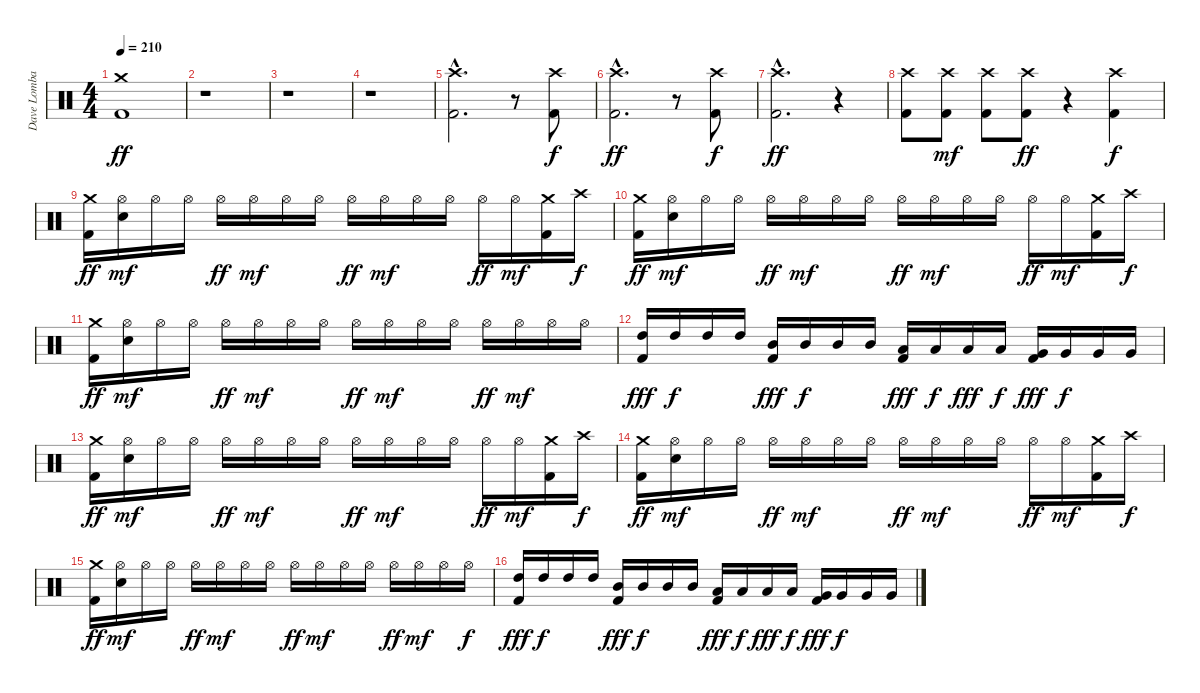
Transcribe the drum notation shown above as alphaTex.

\track ("Dave Lombardo" "Dave Lomba") {instrument percussion}
\staff {score}
\articulation defaults
\ts (4 4)
\tempo 210
\clef neutral
\ks c
("Kick (hit) 2" "Crash medium (hit)").1{dy ff} |
r.1 |
r.1 |
r.1 |
("Kick (hit) 2"{hac} "Crash high (hit)"{hac}).2{d} r.8 ("Crash high (hit)" "Kick (hit) 2").8{dy f} |
("Kick (hit) 2"{hac} "Crash high (hit)"{hac}).2{d dy ff} r.8 ("Crash high (hit)" "Kick (hit) 2").8{dy f} |
("Kick (hit) 2"{hac} "Crash high (hit)"{hac}).2{d dy ff} r.4 |
("Kick (hit) 2" "Crash high (hit)").8 ("Kick (hit) 2" "Crash high (hit)").8{dy mf} ("Kick (hit) 2" "Crash high (hit)").8 ("Kick (hit) 2" "Crash high (hit)").8{dy ff} r.4 ("Crash high (hit)" "Kick (hit) 2").4{dy f} |
("Kick (hit) 2" "Crash medium (hit)").16{dy ff} ("Hi-Hat (open)" "Snare (hit)"{x}).16{dy mf} "Hi-Hat (open)".16 "Hi-Hat (open)".16 "Hi-Hat (open)".16{dy ff} "Hi-Hat (open)".16{dy mf} "Hi-Hat (open)".16 "Hi-Hat (open)".16 "Hi-Hat (open)".16{dy ff} "Hi-Hat (open)".16{dy mf} "Hi-Hat (open)".16 "Hi-Hat (open)".16 "Hi-Hat (open)".16{dy ff} "Hi-Hat (open)".16{dy mf} ("Kick (hit) 2" "Crash medium (hit)").16 "Crash high (hit)"{x}.16{dy f} |
("Kick (hit) 2" "Crash medium (hit)").16{dy ff} ("Hi-Hat (open)" "Snare (hit)"{x}).16{dy mf} "Hi-Hat (open)".16 "Hi-Hat (open)".16 "Hi-Hat (open)".16{dy ff} "Hi-Hat (open)".16{dy mf} "Hi-Hat (open)".16 "Hi-Hat (open)".16 "Hi-Hat (open)".16{dy ff} "Hi-Hat (open)".16{dy mf} "Hi-Hat (open)".16 "Hi-Hat (open)".16 "Hi-Hat (open)".16{dy ff} "Hi-Hat (open)".16{dy mf} ("Kick (hit) 2" "Crash medium (hit)").16 "Crash high (hit)"{x}.16{dy f} |
("Kick (hit) 2" "Crash medium (hit)").16{dy ff} ("Hi-Hat (open)" "Snare (hit)"{x}).16{dy mf} "Hi-Hat (open)".16 "Hi-Hat (open)".16 "Hi-Hat (open)".16{dy ff} "Hi-Hat (open)".16{dy mf} "Hi-Hat (open)".16 "Hi-Hat (open)".16 "Hi-Hat (open)".16{dy ff} "Hi-Hat (open)".16{dy mf} "Hi-Hat (open)".16 "Hi-Hat (open)".16 "Hi-Hat (open)".16{dy ff} "Hi-Hat (open)".16{dy mf} "Hi-Hat (open)".16 "Hi-Hat (open)".16 |
("High Tom (hit)" "Kick (hit) 2").16{dy fff} "High Tom (hit)".16{dy f} "High Tom (hit)".16 "High Tom (hit)".16 ("Mid Tom (hit)" "Kick (hit) 2").16{dy fff} "Mid Tom (hit)".16{dy f} "Mid Tom (hit)".16 "Mid Tom (hit)".16 ("Low Tom (hit)" "Kick (hit) 2").16{dy fff} "Low Tom (hit)".16{dy f} "Low Tom (hit)".16{dy fff} "Low Tom (hit)".16{dy f} ("Very Low Tom (hit)" "Kick (hit) 2").16{dy fff} "Very Low Tom (hit)".16{dy f} "Very Low Tom (hit)".16 "Very Low Tom (hit)".16 |
("Kick (hit) 2" "Crash medium (hit)").16{dy ff} ("Hi-Hat (open)" "Snare (hit)"{x}).16{dy mf} "Hi-Hat (open)".16 "Hi-Hat (open)".16 "Hi-Hat (open)".16{dy ff} "Hi-Hat (open)".16{dy mf} "Hi-Hat (open)".16 "Hi-Hat (open)".16 "Hi-Hat (open)".16{dy ff} "Hi-Hat (open)".16{dy mf} "Hi-Hat (open)".16 "Hi-Hat (open)".16 "Hi-Hat (open)".16{dy ff} "Hi-Hat (open)".16{dy mf} ("Kick (hit) 2" "Crash medium (hit)").16 "Crash high (hit)"{x}.16{dy f} |
("Kick (hit) 2" "Crash medium (hit)").16{dy ff} ("Hi-Hat (open)" "Snare (hit)"{x}).16{dy mf} "Hi-Hat (open)".16 "Hi-Hat (open)".16 "Hi-Hat (open)".16{dy ff} "Hi-Hat (open)".16{dy mf} "Hi-Hat (open)".16 "Hi-Hat (open)".16 "Hi-Hat (open)".16{dy ff} "Hi-Hat (open)".16{dy mf} "Hi-Hat (open)".16 "Hi-Hat (open)".16 "Hi-Hat (open)".16{dy ff} "Hi-Hat (open)".16{dy mf} ("Kick (hit) 2" "Crash medium (hit)").16 "Crash high (hit)"{x}.16{dy f} |
("Kick (hit) 2" "Crash medium (hit)").16{dy ff} ("Hi-Hat (open)" "Snare (hit)"{x}).16{dy mf} "Hi-Hat (open)".16 "Hi-Hat (open)".16 "Hi-Hat (open)".16{dy ff} "Hi-Hat (open)".16{dy mf} "Hi-Hat (open)".16 "Hi-Hat (open)".16 "Hi-Hat (open)".16{dy ff} "Hi-Hat (open)".16{dy mf} "Hi-Hat (open)".16 "Hi-Hat (open)".16 "Hi-Hat (open)".16{dy ff} "Hi-Hat (open)".16{dy mf} "Hi-Hat (open)".16 "Hi-Hat (open)".16{dy f} |
("High Tom (hit)" "Kick (hit) 2").16{dy fff} "High Tom (hit)".16{dy f} "High Tom (hit)".16 "High Tom (hit)".16 ("Mid Tom (hit)" "Kick (hit) 2").16{dy fff} "Mid Tom (hit)".16{dy f} "Mid Tom (hit)".16 "Mid Tom (hit)".16 ("Low Tom (hit)" "Kick (hit) 2").16{dy fff} "Low Tom (hit)".16{dy f} "Low Tom (hit)".16{dy fff} "Low Tom (hit)".16{dy f} ("Very Low Tom (hit)" "Kick (hit) 2").16{dy fff} "Very Low Tom (hit)".16{dy f} "Very Low Tom (hit)".16 "Very Low Tom (hit)".16
